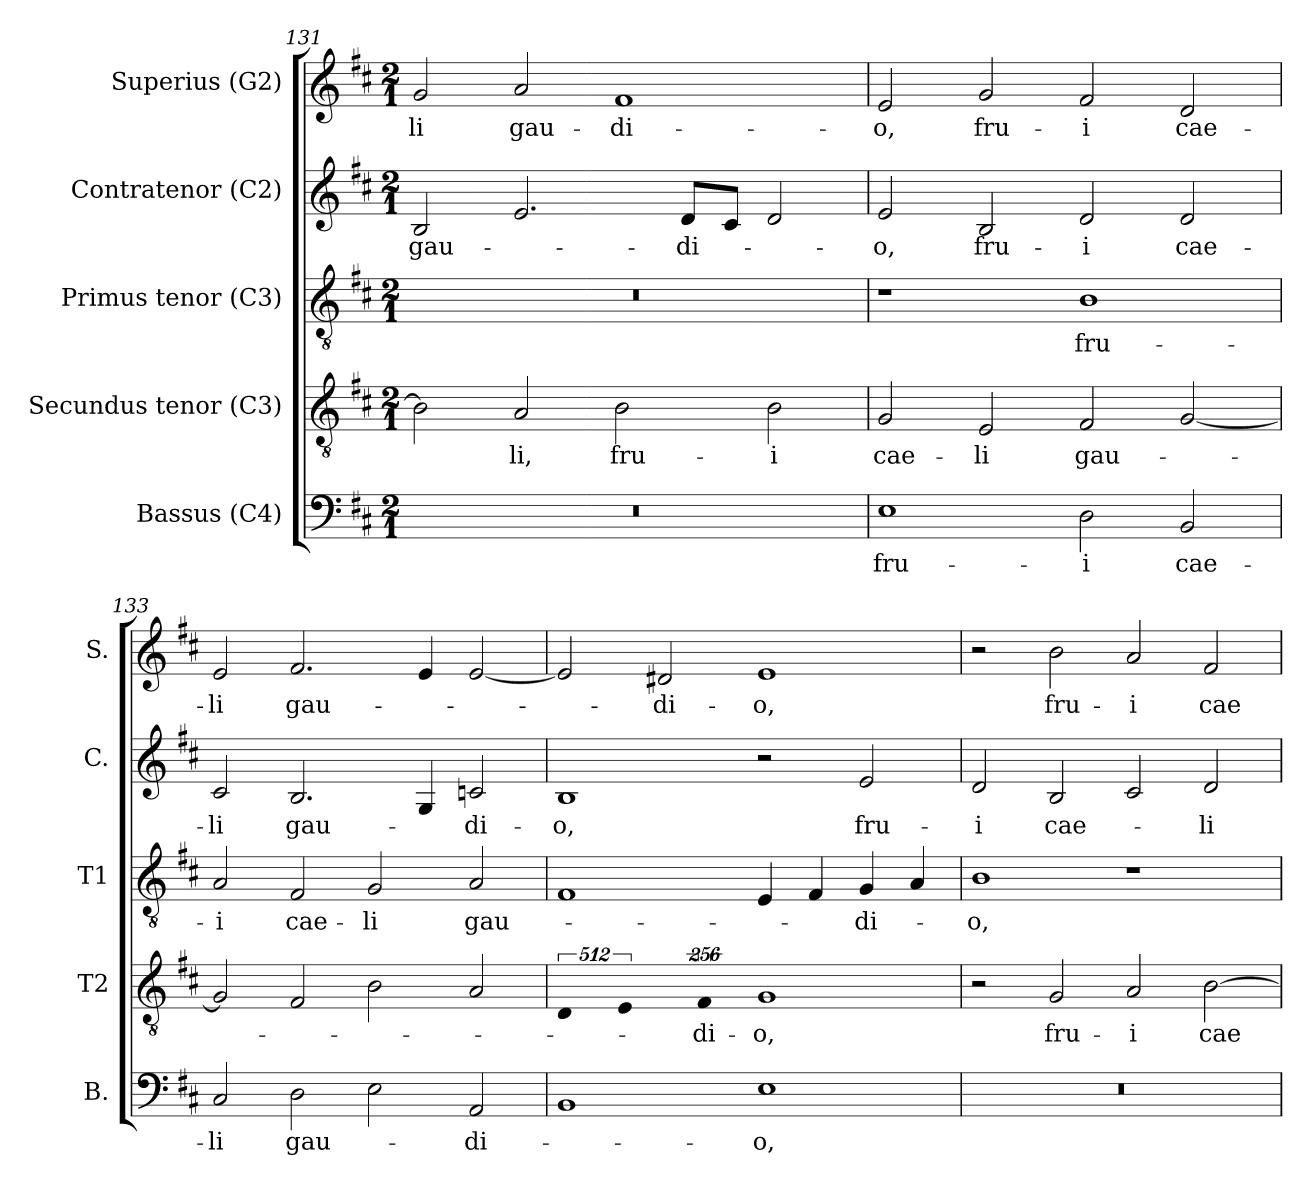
**kern	**text	**kern	**text	**kern	**text	**kern	**text	**kern	**text
*part5	*part5	*part4	*part4	*part3	*part3	*part2	*part2	*part1	*part1
*staff5	*staff5	*staff4	*staff4	*staff3	*staff3	*staff2	*staff2	*staff1	*staff1
*I"Bassus (C4)	*	*I"Secundus tenor (C3)	*	*I"Primus tenor (C3)	*	*I"Contratenor (C2)	*	*I"Superius (G2)	*
*I'B.	*	*I'T2	*	*I'T1	*	*I'C.	*	*I'S.	*
*clefF4	*	*clefGv2	*	*clefGv2	*	*clefG2	*	*clefG2	*
*	*	*ITrd7c12	*	*ITrd7c12	*	*	*	*	*
*k[f#c#]	*	*k[f#c#]	*	*k[f#c#]	*	*k[f#c#]	*	*k[f#c#]	*
*D:	*	*D:	*	*D:	*	*D:	*	*D:	*
*M2/1	*	*M2/1	*	*M2/1	*	*M2/1	*	*M2/1	*
=131	=131	=131	=131	=131	=131	=131	=131	=131	=131
!LO:N:vis=1	!	!	!	!LO:N:vis=1	!	!	!	!	!
!	!	!	!	!	!	!	!LO:LY:b:color=#000000	!	!
!	!	!	!	!	!	!	!	!	!LO:LY:b:color=#000000
0r	.	2BBi\]	.	0r	.	2Bi/	gau-	2gi/	-li
!	!	!	!LO:LY:b:color=#000000	!	!	!	!	!	!
!	!	!	!	!	!	!	!	!	!LO:LY:b:color=#000000
.	.	2AAi/	-li,	.	.	2.ei/	.	2ai/	gau-
!	!	!	!LO:LY:b:color=#000000	!	!	!	!	!	!
!	!	!	!	!	!	!	!	!	!LO:LY:b:color=#000000
.	.	2BBi\	fru-	.	.	.	.	1f#i	-di-
!	!	!	!	!	!	!	!LO:LY:b:color=#000000	!	!
.	.	.	.	.	.	8di/L	-di-	.	.
.	.	.	.	.	.	8c#i/J	.	.	.
!	!	!	!LO:LY:b:color=#000000	!	!	!	!	!	!
.	.	2BBi\	-i	.	.	2di/	.	.	.
=132	=132	=132	=132	=132	=132	=132	=132	=132	=132
!	!LO:LY:b:color=#000000	!	!	!	!	!	!	!	!
!	!	!	!LO:LY:b:color=#000000	!	!	!	!	!	!
!	!	!	!	!	!	!	!LO:LY:b:color=#000000	!	!
!	!	!	!	!	!	!	!	!	!LO:LY:b:color=#000000
1Ei	fru-	2GGi/	cae-	1r	.	2ei/	-o,	2ei/	-o,
!	!	!	!LO:LY:b:color=#000000	!	!	!	!	!	!
!	!	!	!	!	!	!	!LO:LY:b:color=#000000	!	!
!	!	!	!	!	!	!	!	!	!LO:LY:b:color=#000000
.	.	2EEi/	-li	.	.	2Bi/	fru-	2gi/	fru-
!	!LO:LY:b:color=#000000	!	!	!	!	!	!	!	!
!	!	!	!LO:LY:b:color=#000000	!	!	!	!	!	!
!	!	!	!	!	!LO:LY:b:color=#000000	!	!	!	!
!	!	!	!	!	!	!	!LO:LY:b:color=#000000	!	!
!	!	!	!	!	!	!	!	!	!LO:LY:b:color=#000000
2Di\	-i	2FF#i/	gau-	1BBi	fru-	2di/	-i	2f#i/	-i
!	!LO:LY:b:color=#000000	!	!	!	!	!	!	!	!
!	!	!	!	!	!	!	!LO:LY:b:color=#000000	!	!
!	!	!	!	!	!	!	!	!	!LO:LY:b:color=#000000
2BBi/	cae-	[2GGi/	.	.	.	2di/	cae-	2di/	cae-
!!LO:PB:g=z
=133	=133	=133	=133	=133	=133	=133	=133	=133	=133
!	!LO:LY:b:color=#000000	!	!	!	!	!	!	!	!
!	!	!	!	!	!LO:LY:b:color=#000000	!	!	!	!
!	!	!	!	!	!	!	!LO:LY:b:color=#000000	!	!
!	!	!	!	!	!	!	!	!	!LO:LY:b:color=#000000
2C#i/	-li	2GGi/]	.	2AAi/	-i	2c#i/	-li	2ei/	-li
!	!LO:LY:b:color=#000000	!	!	!	!	!	!	!	!
!	!	!	!	!	!LO:LY:b:color=#000000	!	!	!	!
!	!	!	!	!	!	!	!LO:LY:b:color=#000000	!	!
!	!	!	!	!	!	!	!	!	!LO:LY:b:color=#000000
2Di\	gau-	2FF#i/	.	2FF#i/	cae-	2.Bi/	gau-	2.f#i/	gau-
!	!	!	!	!	!LO:LY:b:color=#000000	!	!	!	!
2Ei\	.	2BBi\	.	2GGi/	-li	.	.	.	.
.	.	.	.	.	.	4Gi/	.	4ei/	.
!	!LO:LY:b:color=#000000	!	!	!	!	!	!	!	!
!	!	!	!	!	!LO:LY:b:color=#000000	!	!	!	!
!	!	!	!	!	!	!	!LO:LY:b:color=#000000	!	!
2AAi/	-di-	2AAi/	.	2AAi/	gau-	2ci/	-di-	[2ei/	.
=134	=134	=134	=134	=134	=134	=134	=134	=134	=134
!	!	!LO:N:vis=2	!	!	!	!	!	!	!
!	!	!	!	!	!	!	!LO:LY:b:color=#000000	!	!
1BBi	.	1024%341DDi/	.	1FF#i	.	1Bi	-o,	2ei/]	.
!	!	!LO:N:vis=2	!	!	!	!	!	!	!
.	.	1024%341EEi/	.	.	.	.	.	.	.
!	!	!	!	!	!	!	!	!	!LO:LY:b:color=#000000
.	.	.	.	.	.	.	.	2d#i/	-di-
!	!	!LO:N:vis=2	!	!	!	!	!	!	!
!	!	!	!LO:LY:b:color=#000000	!	!	!	!	!	!
.	.	512%171FF#i/	-di-	.	.	.	.	.	.
!	!LO:LY:b:color=#000000	!	!	!	!	!	!	!	!
!	!	!	!LO:LY:b:color=#000000	!	!	!	!	!	!
!	!	!	!	!	!	!	!	!	!LO:LY:b:color=#000000
1Ei	-o,	1GGi	-o,	4EEi/	.	2r	.	1ei	-o,
.	.	.	.	4FF#i/	.	.	.	.	.
!	!	!	!	!	!LO:LY:b:color=#000000	!	!	!	!
!	!	!	!	!	!	!	!LO:LY:b:color=#000000	!	!
.	.	.	.	4GGi/	-di-	2ei/	fru-	.	.
.	.	.	.	4AAi/	.	.	.	.	.
=135	=135	=135	=135	=135	=135	=135	=135	=135	=135
!LO:N:vis=1	!	!	!	!	!	!	!	!	!
!	!	!	!	!	!LO:LY:b:color=#000000	!	!	!	!
!	!	!	!	!	!	!	!LO:LY:b:color=#000000	!	!
0r	.	2r	.	1BBi	-o,	2di/	-i	2r	.
!	!	!	!LO:LY:b:color=#000000	!	!	!	!	!	!
!	!	!	!	!	!	!	!LO:LY:b:color=#000000	!	!
!	!	!	!	!	!	!	!	!	!LO:LY:b:color=#000000
.	.	2GGi/	fru-	.	.	2Bi/	cae-	2bi\	fru-
!	!	!	!LO:LY:b:color=#000000	!	!	!	!	!	!
!	!	!	!	!	!	!	!	!	!LO:LY:b:color=#000000
.	.	2AAi/	-i	1r	.	2c#i/	.	2ai/	-i
!	!	!	!LO:LY:b:color=#000000	!	!	!	!	!	!
!	!	!	!	!	!	!	!LO:LY:b:color=#000000	!	!
!	!	!	!	!	!	!	!	!	!LO:LY:b:color=#000000
.	.	[2BBi\	cae-	.	.	2di/	-li	2f#i/	cae-
=	=	=	=	=	=	=	=	=	=
*-	*-	*-	*-	*-	*-	*-	*-	*-	*-
